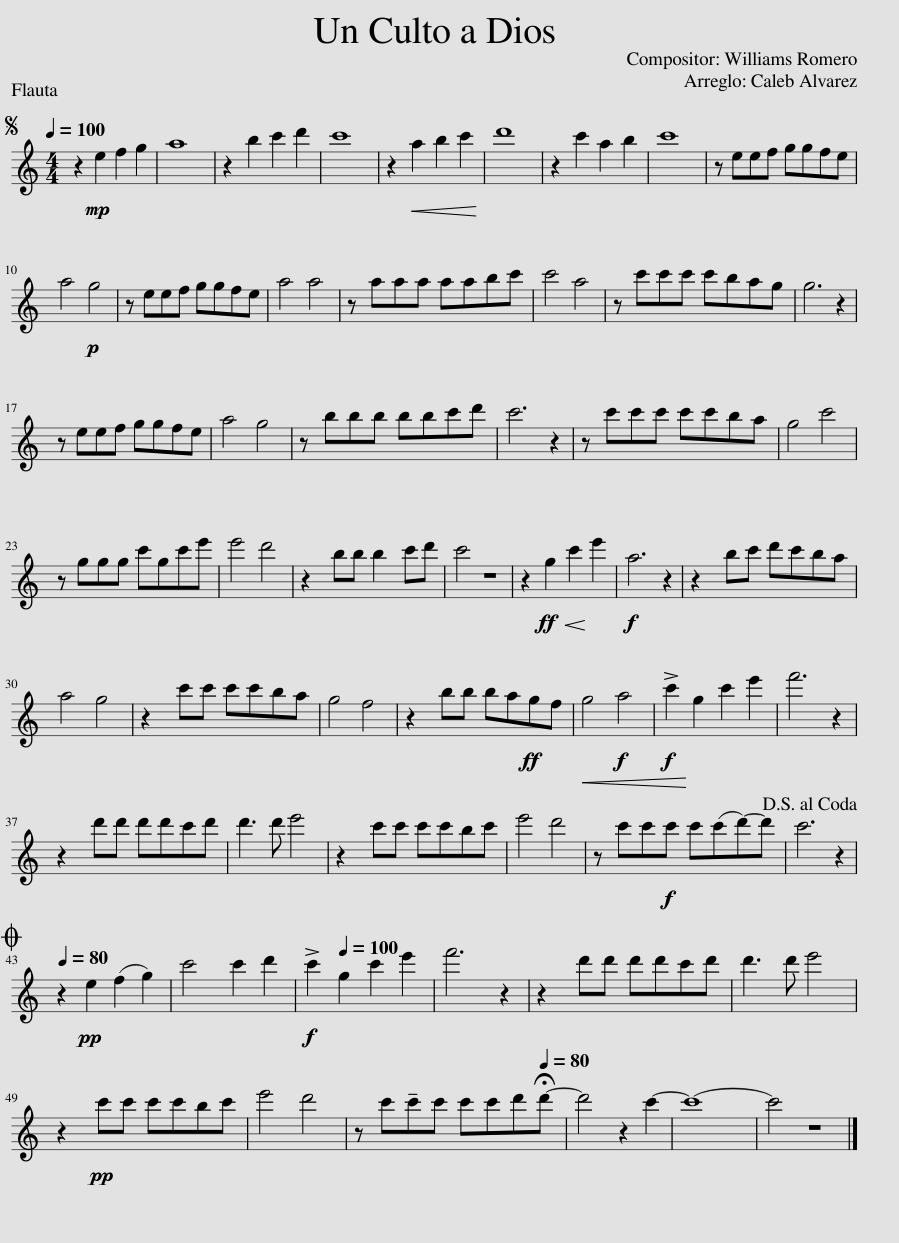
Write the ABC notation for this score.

X:1
L:1/8
Q:1/4=100
M:4/4
I:linebreak $
K:C
V:1 treble
V:1
S z2!mp! e2 f2 g2 | a8 | z2 b2 c'2 d'2 | c'8 | z2!<(! a2 b2 c'2!<)! | %5
 d'8 | z2 c'2 a2 b2 | c'8 | z eef ggfe |$ a4!p! g4 | %10
 z eef ggfe | a4 a4 | z aaa aabc' | c'4 a4 | z c'c'c' c'bag | %15
 g6 z2 |$ z eef ggfe | a4 g4 | z bbb bbc'd' | c'6 z2 | %20
 z c'c'c' c'c'ba | g4 c'4 |$ z ggg c'gc'e' | e'4 d'4 | z2 bb b2 c'd' | %25
 c'4 z4 | z2!ff!!<(! g2 c'2!<)! e'2 |!f! a6 z2 | z2 bc' d'c'ba |$ a4 g4 | %30
 z2 c'c' c'c'ba | g4 f4 | z2 bb ba!ff!gf |!<(! g4!f! a4 |!f! !>!c'2!<)! g2 c'2 e'2 | %35
 f'6 z2 |$ z2 d'd' d'd'c'd' | d'3 d' e'4 | z2 c'c' c'c'bc' | e'4 d'4 | %40
 z c'c'!f!c' c'(c'd'-)d' | c'6 z2!D.S.! |$O[Q:1/4=80] z2!pp! e2 (f2 g2) | c'4 c'2 d'2 |!f! !>!c'2[Q:1/4=100] g2 c'2 e'2 | %45
 f'6 z2 | z2 d'd' d'd'c'd' | d'3 d' e'4 |$ z2!pp! c'c' c'c'bc' | e'4 d'4 | %50
 z c'!tenuto!c'c' c'c'd'[Q:1/4=80]!fermata!d'- | d'4 z2 c'2- | c'8- | c'4 z4 |] %54
